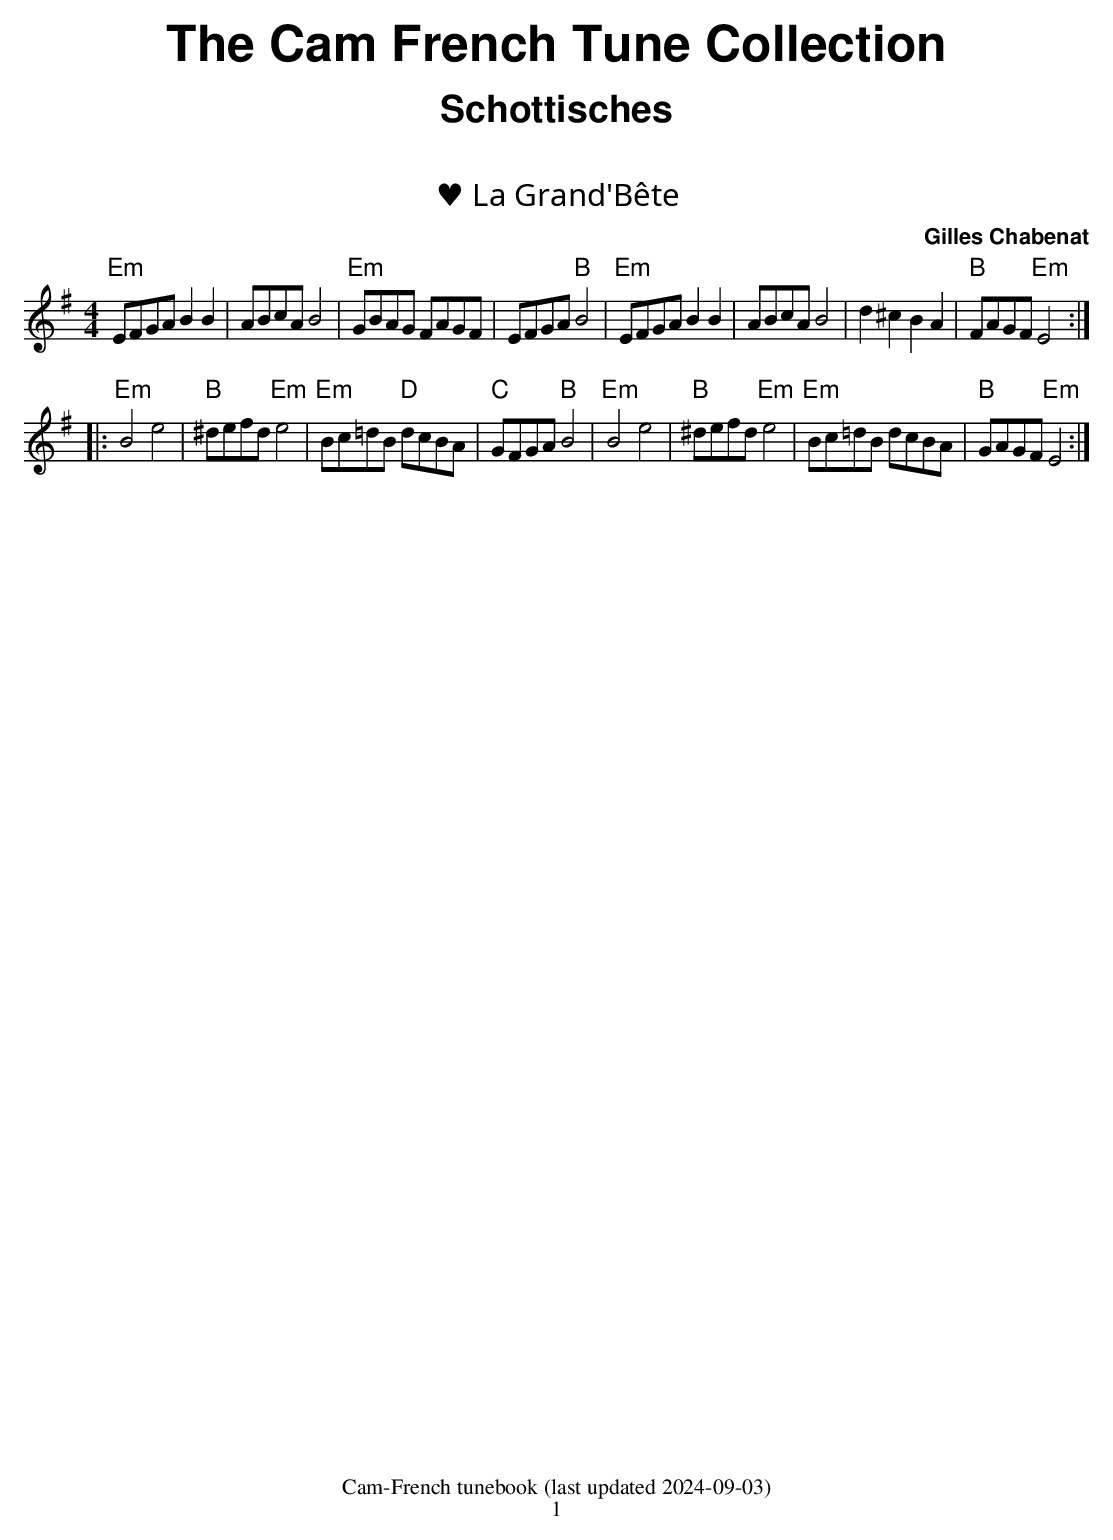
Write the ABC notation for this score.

X:1
T:♥ La Grand'Bête
C:Gilles Chabenat
M:4/4
L:1/4
K:Em
"Em"E/2F/2G/2A/2 BB|A/2B/2c/2A/2 B2|"Em"G/2B/2A/2G/2 F/2A/2G/2F/2|E/2F/2G/2A/2 "B"B2| \
"Em"E/2F/2G/2A/2 BB|A/2B/2c/2A/2 B2|d^c BA|"B"F/2A/2G/2F/2 "Em"E2:|
|:"Em"B2 e2|"B"^d/2e/2f/2d/2 "Em"e2|"Em"B/2c/2=d/2B/2 "D"d/2c/2B/2A/2|"C"G/2F/2G/2A/2 "B"B2| \
"Em"B2 e2|"B"^d/2e/2f/2d/2 "Em"e2|"Em"B/2c/2=d/2B/2 d/2c/2B/2A/2|"B"G/2A/2G/2F/2 "Em"E2:|
